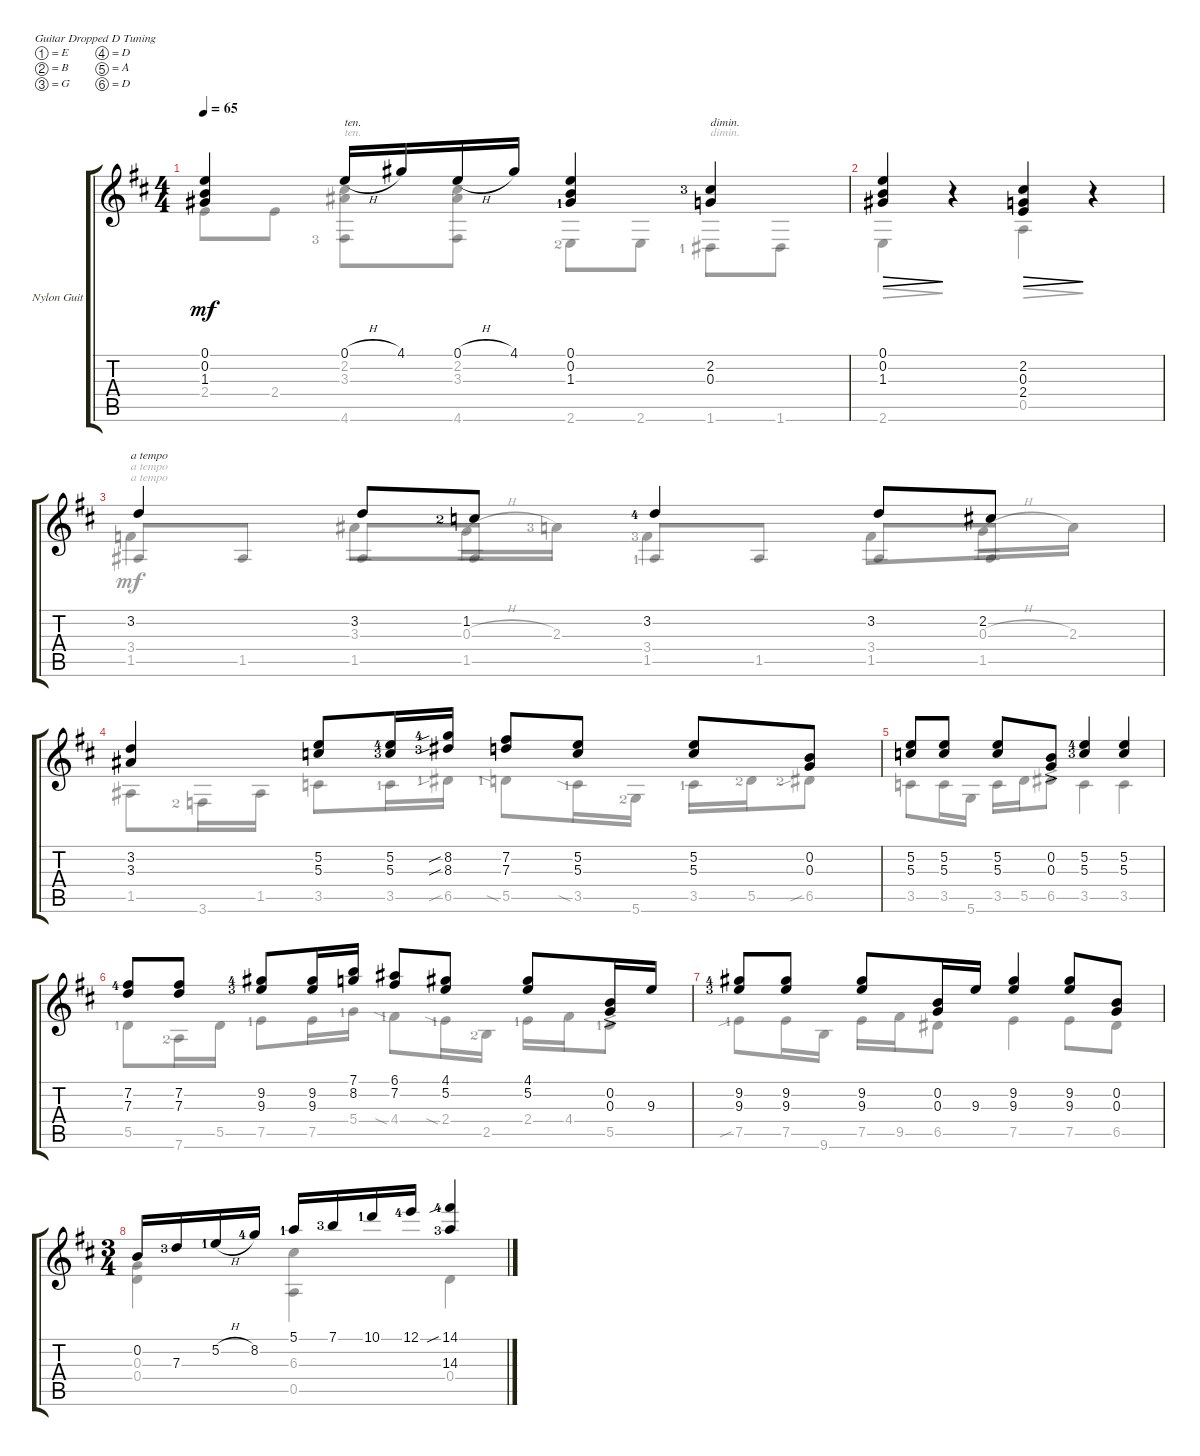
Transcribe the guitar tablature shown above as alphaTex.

\defaultSystemsLayout 4
\bracketExtendMode groupsimilarinstruments
\firstSystemTrackNameOrientation horizontal
\otherSystemsTrackNameOrientation horizontal
\track ("Nylon Guitar" "Nylon Guit") {instrument acousticguitarsteel}
\staff {score tabs}
\tuning (E4 B3 G3 D3 A2 D2)
\voice
\ts (4 4)
\tempo 65
\clef g2
\ks bminor
(0.1 0.2 1.3).4{dy mf} 0.1{h}.16{txt "ten."} 4.1.16 0.1{h}.16 4.1.16 (0.1 0.2 1.3{lf 2}).4 (2.2{lf 4} 0.3).4{txt "dimin."} |
(0.1 0.2 1.3).4{dec} r.4 (2.2 0.3 2.4).4{dec} r.4 |
3.2.4{txt "a tempo"} 3.2.8 1.2{lf 3}.8 3.2{lf 5}.4 3.2.8 2.2.8 |
(3.2 3.3).4 (5.2 5.3).8 (5.3{lf 4} 5.2{lf 5}).16 (8.2{sib lf 5} 8.3{sib lf 4}).16 (7.2 7.3).8 (5.3 5.2).8 (5.2 5.3).8 (0.3 0.2).8 |
(5.2 5.3).8 (5.3 5.2).8 (5.2 5.3).8 (0.3{ac} 0.2{ac}).8 (5.3{lf 4} 5.2{lf 5}).4 (5.2 5.3).4 |
(7.2{lf 5} 7.3).8 (7.3 7.2).8 (9.2{lf 5} 9.3{lf 4}).8 (9.3 9.2).16 (7.1 8.2).16 (6.1 7.2).8 (5.2 4.1).8 (5.2 4.1).8 (0.2{ac} 0.3{ac}).16 9.3.16 |
(9.2{lf 5} 9.3{lf 4}).8 (9.3 9.2).8 (9.2 9.3).8 (0.3 0.2).16 9.3.16 (9.2 9.3).4 (9.3 9.2).8 (0.2 0.3).8 |
\ts (3 4)
0.2.16 7.3{lf 4}.16 5.2{h lf 2}.16 8.2{lf 5}.16 5.1{lf 2}.16 7.1{lf 4}.16 10.1{lf 2}.16 12.1{lf 5}.16 (14.1{sib lf 5} 14.3{lf 4}).4
\voice
\clef g2
\ottava regular
\simile none
\ks bminor
2.4.8{dy mf} 2.4.8 (2.2 3.3 4.6{lf 4}).8{txt "ten."} (3.3 2.2 4.6).8 2.6{lf 3}.8 2.6.8 1.6{lf 2}.8{txt "dimin."} 1.6.8 |
2.6.4{dec} r.4 0.5.4{dec} r.4 |
1.5.8{txt "a tempo" beam invert} 1.5.8 1.5.8{beam invert} 1.5.8 1.5{lf 2}.8{beam invert} 1.5.8 1.5.8{beam invert} 1.5.8 |
1.5.8 3.6{lf 3}.16 1.5.16 3.5.8 3.5{lf 2}.16 6.5{sib lf 2}.16 5.5{sia lf 2}.8 3.5{sia lf 2}.16 5.6{lf 3}.16 3.5{lf 2}.16 5.5{lf 3}.16 6.5{sib lf 3}.8 |
3.5.8 3.5.16 5.6.16 3.5.16 5.5.16 6.5{ac}.8 3.5.4 3.5.4 |
5.5{lf 2}.8 7.6{lf 3}.16 5.5.16 7.5{lf 2}.8 7.5.16 5.4{lf 2}.16 4.4{sia lf 2}.8 2.4{sia lf 2}.16 2.5{lf 3}.16 2.4{lf 2}.16 4.4.16 5.5{ac lf 2}.8 |
7.5{sib lf 2}.8 7.5.16 9.6.16 7.5.16 9.5.16 6.5.8 7.5.4 7.5.8 6.5.8 |
(0.4 0.3).4 (0.5 6.3).4 0.4.4
\voice
\clef g2
\ottava regular
\simile none
\ks bminor
|
|
3.4.4{txt "a tempo"} 3.3.8 0.3{h}.16 2.3{lf 4}.16 3.4{lf 4}.4 3.4.8 0.3{h}.16 2.3.16 |
|
|
|
|
